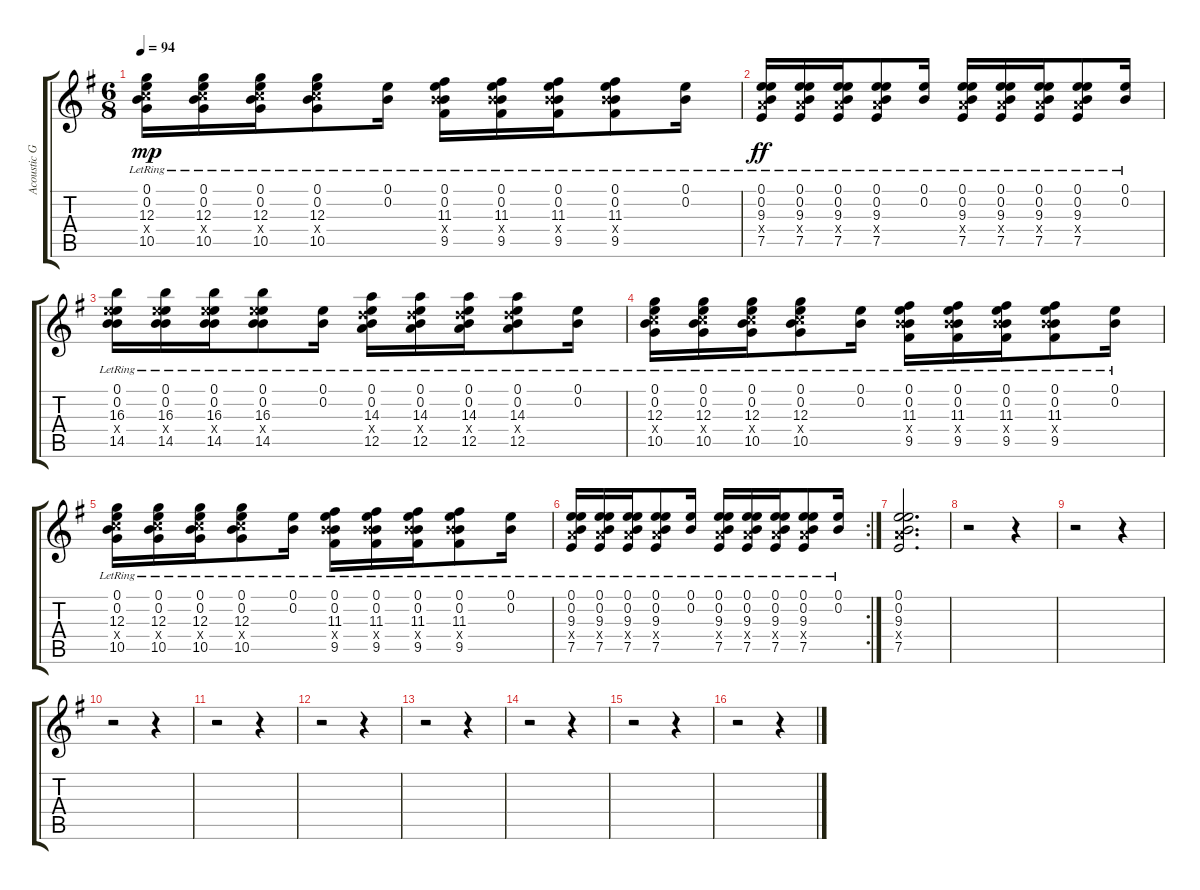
\track ("Acoustic Guitar 2" "Acoustic G") {instrument acousticguitarsteel}
\staff {score tabs}
\tuning (E4 B3 G3 D3 A2 E2) {hide}
\ts (6 8)
\tempo 94
\clef g2
\ks g
(0.1{lr} 0.2{lr} 12.3{lr} 10.4{x} 10.5{lr}).16{dy mp} (0.1{lr} 0.2{lr} 12.3{lr} 10.4{x} 10.5{lr}).16 (0.1{lr} 0.2{lr} 12.3{lr} 10.4{x} 10.5{lr}).16 (0.1{lr} 0.2{lr} 12.3{lr} 10.4{x} 10.5{lr}).8 (0.1{lr} 0.2{lr}).16 (0.1{lr} 0.2{lr} 11.3{lr} 9.4{x} 9.5{lr}).16 (0.1{lr} 0.2{lr} 11.3{lr} 9.4{x} 9.5{lr}).16 (0.1{lr} 0.2{lr} 11.3{lr} 9.4{x} 9.5{lr}).16 (0.1{lr} 0.2{lr} 11.3{lr} 9.4{x} 9.5{lr}).8 (0.1{lr} 0.2{lr}).16 |
(0.1{lr} 0.2{lr} 9.3{lr} 7.4{x} 7.5{lr}).16{dy ff} (0.1{lr} 0.2{lr} 9.3{lr} 7.4{x} 7.5{lr}).16 (0.1{lr} 0.2{lr} 9.3{lr} 7.4{x} 7.5{lr}).16 (0.1{lr} 0.2{lr} 9.3{lr} 7.4{x} 7.5{lr}).8 (0.1{lr} 0.2{lr}).16 (0.1{lr} 0.2{lr} 9.3{lr} 7.4{x} 7.5{lr}).16 (0.1{lr} 0.2{lr} 9.3{lr} 7.4{x} 7.5{lr}).16 (0.1{lr} 0.2{lr} 9.3{lr} 7.4{x} 7.5{lr}).16 (0.1{lr} 0.2{lr} 9.3{lr} 7.4{x} 7.5{lr}).8 (0.1{lr} 0.2{lr}).16 |
(0.1{lr} 0.2{lr} 16.3{lr} 14.4{x} 14.5{lr}).16 (0.1{lr} 0.2{lr} 16.3{lr} 14.4{x} 14.5{lr}).16 (0.1{lr} 0.2{lr} 16.3{lr} 14.4{x} 14.5{lr}).16 (0.1{lr} 0.2{lr} 16.3{lr} 14.4{x} 14.5{lr}).8 (0.1{lr} 0.2{lr}).16 (0.1{lr} 0.2{lr} 14.3{lr} 12.4{x} 12.5{lr}).16 (0.1{lr} 0.2{lr} 14.3{lr} 12.4{x} 12.5{lr}).16 (0.1{lr} 0.2{lr} 14.3{lr} 12.4{x} 12.5{lr}).16 (0.1{lr} 0.2{lr} 14.3{lr} 12.4{x} 12.5{lr}).8 (0.1{lr} 0.2{lr}).16 |
(0.1{lr} 0.2{lr} 12.3{lr} 10.4{x} 10.5{lr}).16 (0.1{lr} 0.2{lr} 12.3{lr} 10.4{x} 10.5{lr}).16 (0.1{lr} 0.2{lr} 12.3{lr} 10.4{x} 10.5{lr}).16 (0.1{lr} 0.2{lr} 12.3{lr} 10.4{x} 10.5{lr}).8 (0.1{lr} 0.2{lr}).16 (0.1{lr} 0.2{lr} 11.3{lr} 9.4{x} 9.5{lr}).16 (0.1{lr} 0.2{lr} 11.3{lr} 9.4{x} 9.5{lr}).16 (0.1{lr} 0.2{lr} 11.3{lr} 9.4{x} 9.5{lr}).16 (0.1{lr} 0.2{lr} 11.3{lr} 9.4{x} 9.5{lr}).8 (0.1{lr} 0.2{lr}).16 |
(0.1{lr} 0.2{lr} 12.3{lr} 10.4{x} 10.5{lr}).16 (0.1{lr} 0.2{lr} 12.3{lr} 10.4{x} 10.5{lr}).16 (0.1{lr} 0.2{lr} 12.3{lr} 10.4{x} 10.5{lr}).16 (0.1{lr} 0.2{lr} 12.3{lr} 10.4{x} 10.5{lr}).8 (0.1{lr} 0.2{lr}).16 (0.1{lr} 0.2{lr} 11.3{lr} 9.4{x} 9.5{lr}).16 (0.1{lr} 0.2{lr} 11.3{lr} 9.4{x} 9.5{lr}).16 (0.1{lr} 0.2{lr} 11.3{lr} 9.4{x} 9.5{lr}).16 (0.1{lr} 0.2{lr} 11.3{lr} 9.4{x} 9.5{lr}).8 (0.1{lr} 0.2{lr}).16 |
\rc 2
(0.1{lr} 0.2{lr} 9.3{lr} 7.4{x} 7.5{lr}).16 (0.1{lr} 0.2{lr} 9.3{lr} 7.4{x} 7.5{lr}).16 (0.1{lr} 0.2{lr} 9.3{lr} 7.4{x} 7.5{lr}).16 (0.1{lr} 0.2{lr} 9.3{lr} 7.4{x} 7.5{lr}).8 (0.1{lr} 0.2{lr}).16 (0.1{lr} 0.2{lr} 9.3{lr} 7.4{x} 7.5{lr}).16 (0.1{lr} 0.2{lr} 9.3{lr} 7.4{x} 7.5{lr}).16 (0.1{lr} 0.2{lr} 9.3{lr} 7.4{x} 7.5{lr}).16 (0.1{lr} 0.2{lr} 9.3{lr} 7.4{x} 7.5{lr}).8 (0.1{lr} 0.2{lr}).16 |
(0.1 0.2 9.3 7.4{x} 7.5).2{d} |
r.2 r.4 |
r.2 r.4 |
r.2 r.4 |
r.2 r.4 |
r.2 r.4 |
r.2 r.4 |
r.2 r.4 |
r.2 r.4 |
r.2 r.4
